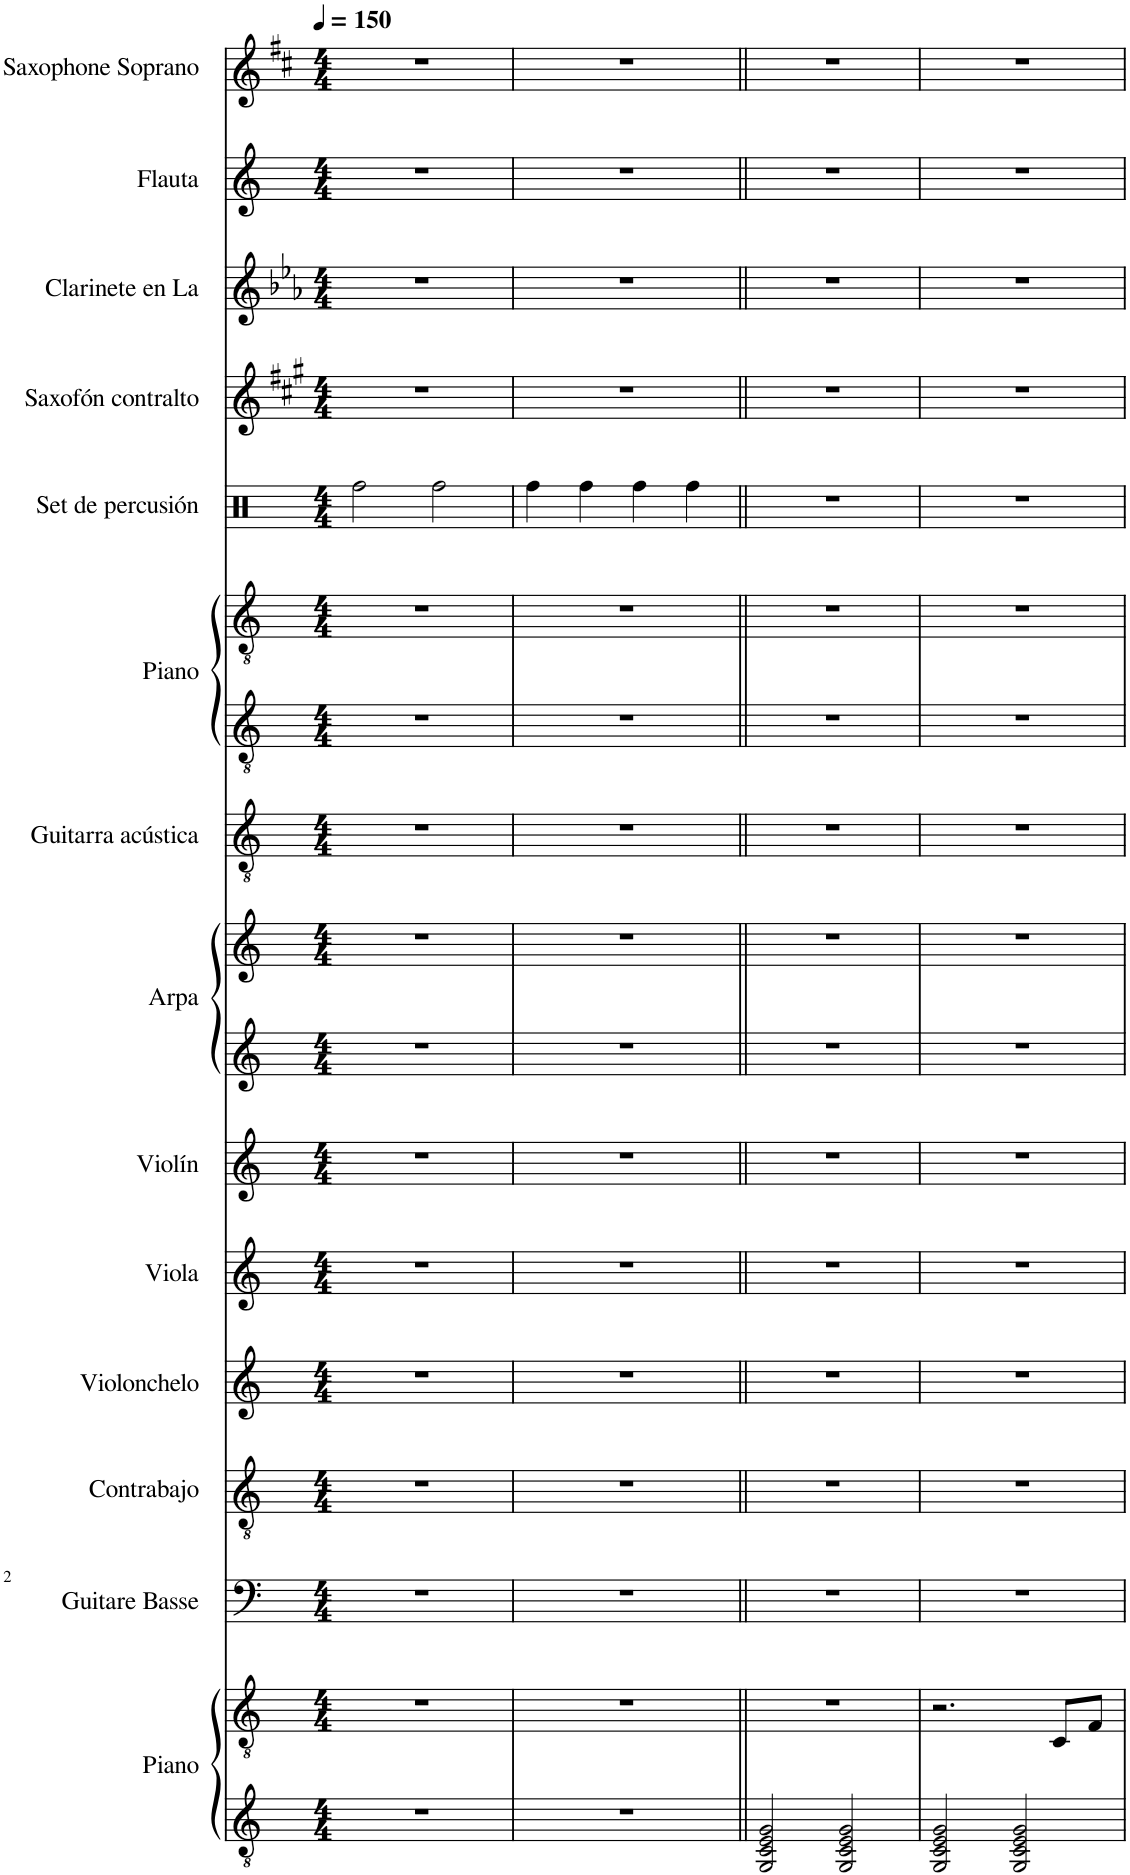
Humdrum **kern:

**kern	**kern	**kern	**kern	**kern	**kern	**kern	**kern	**kern	**kern	**kern	**kern	**kern	**kern	**kern	**kern	**kern
*part14	*part14	*part13	*part12	*part11	*part10	*part9	*part8	*part8	*part7	*part6	*part6	*part5	*part4	*part3	*part2	*part1
*staff17	*staff16	*staff15	*staff14	*staff13	*staff12	*staff11	*staff10	*staff9	*staff8	*staff7	*staff6	*staff5	*staff4	*staff3	*staff2	*staff1
*I"Piano	*	*I"Guitare Basse	*I"Contrabajo	*I"Violonchelo	*I"Viola	*I"Violín	*I"Arpa	*	*I"Guitarra acústica	*I"Piano	*	*I"Set de percusión	*I"Saxofón contralto	*I"Clarinete en La	*I"Flauta	*I"Saxophone Soprano
*I'Pno.	*	*I'Guit. B.	*I'Cb.	*I'Vc.	*I'Vla.	*I'Vln.	*I'Arp.	*	*I'Guit.	*I'Pno.	*	*I'Perc.	*I'Sax. Ctrl.	*I'Cl. La	*I'Fl.	*I'Sax. S.
*clefGv2	*clefGv2	*clefF4	*clefGv2	*clefG2	*clefG2	*clefG2	*clefG2	*clefG2	*clefGv2	*clefGv2	*clefGv2	*clefX	*clefG2	*clefG2	*clefG2	*clefG2
*	*	*Trd7c12	*Trd7c12	*	*	*	*	*	*	*	*	*	*Trd5c9	*Trd2c3	*	*Trd1c2
*k[]	*k[]	*k[]	*k[]	*k[]	*k[]	*k[]	*k[]	*k[]	*k[]	*k[]	*k[]	*k[]	*k[f#c#g#]	*k[b-e-a-]	*k[]	*k[f#c#]
*M4/4	*M4/4	*M4/4	*M4/4	*M4/4	*M4/4	*M4/4	*M4/4	*M4/4	*M4/4	*M4/4	*M4/4	*M4/4	*M4/4	*M4/4	*M4/4	*M4/4
*MM150	*MM150	*MM150	*MM150	*MM150	*MM150	*MM150	*MM150	*MM150	*MM150	*MM150	*MM150	*MM150	*MM150	*MM150	*MM150	*MM150
=1	=1	=1	=1	=1	=1	=1	=1	=1	=1	=1	=1	=1	=1	=1	=1	=1
1r	1r	1r	1r	1r	1r	1r	1r	1r	1r	1r	1r	2Rff\	1r	1r	1r	1r
.	.	.	.	.	.	.	.	.	.	.	.	2Rff\	.	.	.	.
=2	=2	=2	=2	=2	=2	=2	=2	=2	=2	=2	=2	=2	=2	=2	=2	=2
1r	1r	1r	1r	1r	1r	1r	1r	1r	1r	1r	1r	4Rff\	1r	1r	1r	1r
.	.	.	.	.	.	.	.	.	.	.	.	4Rff\	.	.	.	.
.	.	.	.	.	.	.	.	.	.	.	.	4Rff\	.	.	.	.
.	.	.	.	.	.	.	.	.	.	.	.	4Rff\	.	.	.	.
=3||	=3||	=3||	=3||	=3||	=3||	=3||	=3||	=3||	=3||	=3||	=3||	=3||	=3||	=3||	=3||	=3||
2GG/ 2C/ 2E/ 2G/	1r	1r	1r	1r	1r	1r	1r	1r	1r	1r	1r	1r	1r	1r	1r	1r
2GG/ 2C/ 2E/ 2G/	.	.	.	.	.	.	.	.	.	.	.	.	.	.	.	.
=4	=4	=4	=4	=4	=4	=4	=4	=4	=4	=4	=4	=4	=4	=4	=4	=4
2GG/ 2C/ 2E/ 2G/	2.r	1r	1r	1r	1r	1r	1r	1r	1r	1r	1r	1r	1r	1r	1r	1r
2GG/ 2C/ 2E/ 2G/	.	.	.	.	.	.	.	.	.	.	.	.	.	.	.	.
.	8C/L	.	.	.	.	.	.	.	.	.	.	.	.	.	.	.
.	8F/J	.	.	.	.	.	.	.	.	.	.	.	.	.	.	.
=	=	=	=	=	=	=	=	=	=	=	=	=	=	=	=	=
*-	*-	*-	*-	*-	*-	*-	*-	*-	*-	*-	*-	*-	*-	*-	*-	*-
